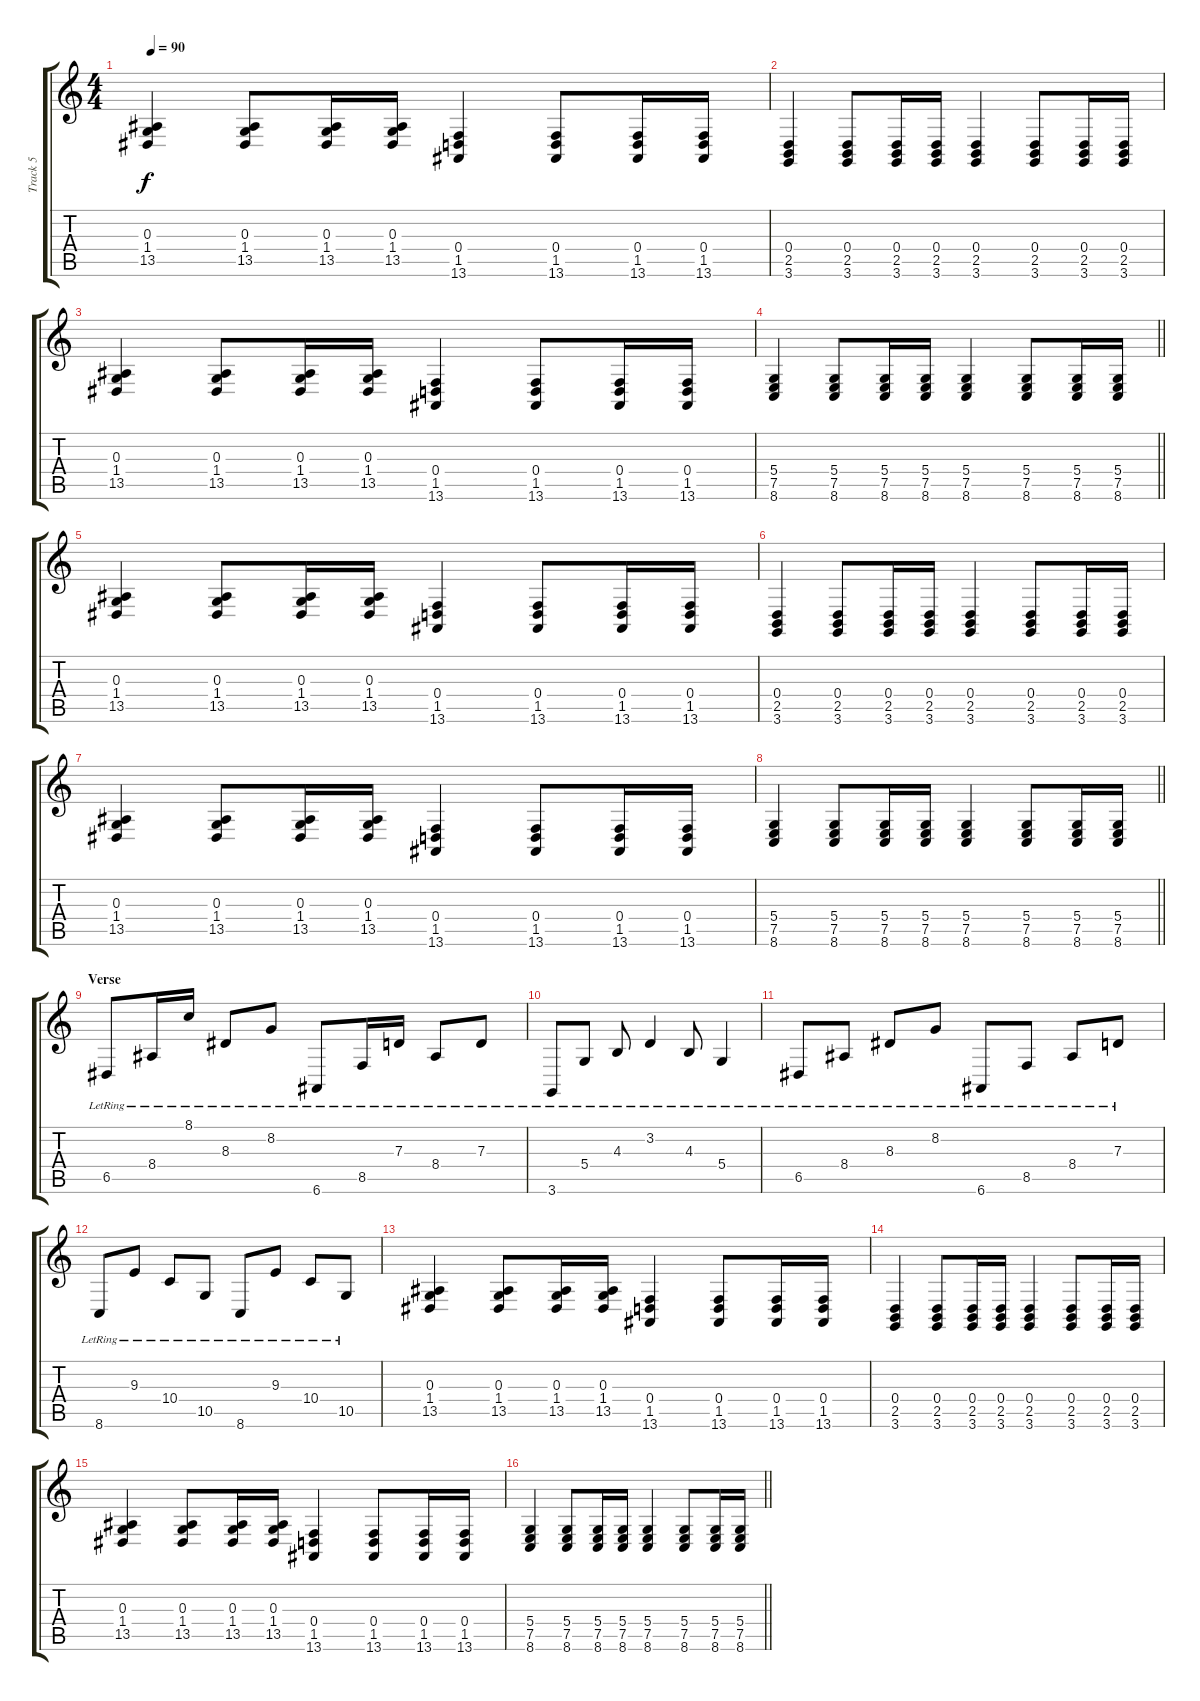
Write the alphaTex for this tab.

\track ("Track 5" "Track 5") {instrument electricpiano1}
\staff {score tabs}
\tuning (E4 B3 G3 D3 A2 E2) {hide}
\ts (4 4)
\section ("" "")
\tempo 90
\clef g2
\ks c
(0.3 1.4 13.5).4{dy f} (0.3 1.4 13.5).8 (0.3 1.4 13.5).16 (0.3 1.4 13.5).16 (0.4 1.5 13.6).4 (0.4 1.5 13.6).8 (0.4 1.5 13.6).16 (0.4 1.5 13.6).16 |
(0.4 2.5 3.6).4 (0.4 2.5 3.6).8 (0.4 2.5 3.6).16 (0.4 2.5 3.6).16 (0.4 2.5 3.6).4 (0.4 2.5 3.6).8 (0.4 2.5 3.6).16 (0.4 2.5 3.6).16 |
(0.3 1.4 13.5).4 (0.3 1.4 13.5).8 (0.3 1.4 13.5).16 (0.3 1.4 13.5).16 (0.4 1.5 13.6).4 (0.4 1.5 13.6).8 (0.4 1.5 13.6).16 (0.4 1.5 13.6).16 |
\barLineRight lightlight
(5.4 7.5 8.6).4 (5.4 7.5 8.6).8 (5.4 7.5 8.6).16 (5.4 7.5 8.6).16 (5.4 7.5 8.6).4 (5.4 7.5 8.6).8 (5.4 7.5 8.6).16 (5.4 7.5 8.6).16 |
(0.3 1.4 13.5).4 (0.3 1.4 13.5).8 (0.3 1.4 13.5).16 (0.3 1.4 13.5).16 (0.4 1.5 13.6).4 (0.4 1.5 13.6).8 (0.4 1.5 13.6).16 (0.4 1.5 13.6).16 |
(0.4 2.5 3.6).4 (0.4 2.5 3.6).8 (0.4 2.5 3.6).16 (0.4 2.5 3.6).16 (0.4 2.5 3.6).4 (0.4 2.5 3.6).8 (0.4 2.5 3.6).16 (0.4 2.5 3.6).16 |
(0.3 1.4 13.5).4 (0.3 1.4 13.5).8 (0.3 1.4 13.5).16 (0.3 1.4 13.5).16 (0.4 1.5 13.6).4 (0.4 1.5 13.6).8 (0.4 1.5 13.6).16 (0.4 1.5 13.6).16 |
\barLineRight lightlight
(5.4 7.5 8.6).4 (5.4 7.5 8.6).8 (5.4 7.5 8.6).16 (5.4 7.5 8.6).16 (5.4 7.5 8.6).4 (5.4 7.5 8.6).8 (5.4 7.5 8.6).16 (5.4 7.5 8.6).16 |
\section ("" "Verse ")
6.5{lr}.8 8.4{lr}.16 8.1{lr}.16 8.3{lr}.8 8.2{lr}.8 6.6{lr}.8 8.5{lr}.16 7.3{lr}.16 8.4{lr}.8 7.3{lr}.8 |
3.6{lr}.8 5.4{lr}.8 4.3{lr}.8 3.2{lr}.4 4.3{lr}.8 5.4{lr}.4 |
6.5{lr}.8 8.4{lr}.8 8.3{lr}.8 8.2{lr}.8 6.6{lr}.8 8.5{lr}.8 8.4{lr}.8 7.3{lr}.8 |
8.6{lr}.8 9.3{lr}.8 10.4{lr}.8 10.5{lr}.8 8.6{lr}.8 9.3{lr}.8 10.4{lr}.8 10.5{lr}.8 |
(0.3 1.4 13.5).4 (0.3 1.4 13.5).8 (0.3 1.4 13.5).16 (0.3 1.4 13.5).16 (0.4 1.5 13.6).4 (0.4 1.5 13.6).8 (0.4 1.5 13.6).16 (0.4 1.5 13.6).16 |
(0.4 2.5 3.6).4 (0.4 2.5 3.6).8 (0.4 2.5 3.6).16 (0.4 2.5 3.6).16 (0.4 2.5 3.6).4 (0.4 2.5 3.6).8 (0.4 2.5 3.6).16 (0.4 2.5 3.6).16 |
(0.3 1.4 13.5).4 (0.3 1.4 13.5).8 (0.3 1.4 13.5).16 (0.3 1.4 13.5).16 (0.4 1.5 13.6).4 (0.4 1.5 13.6).8 (0.4 1.5 13.6).16 (0.4 1.5 13.6).16 |
\barLineRight lightlight
(5.4 7.5 8.6).4 (5.4 7.5 8.6).8 (5.4 7.5 8.6).16 (5.4 7.5 8.6).16 (5.4 7.5 8.6).4 (5.4 7.5 8.6).8 (5.4 7.5 8.6).16 (5.4 7.5 8.6).16
